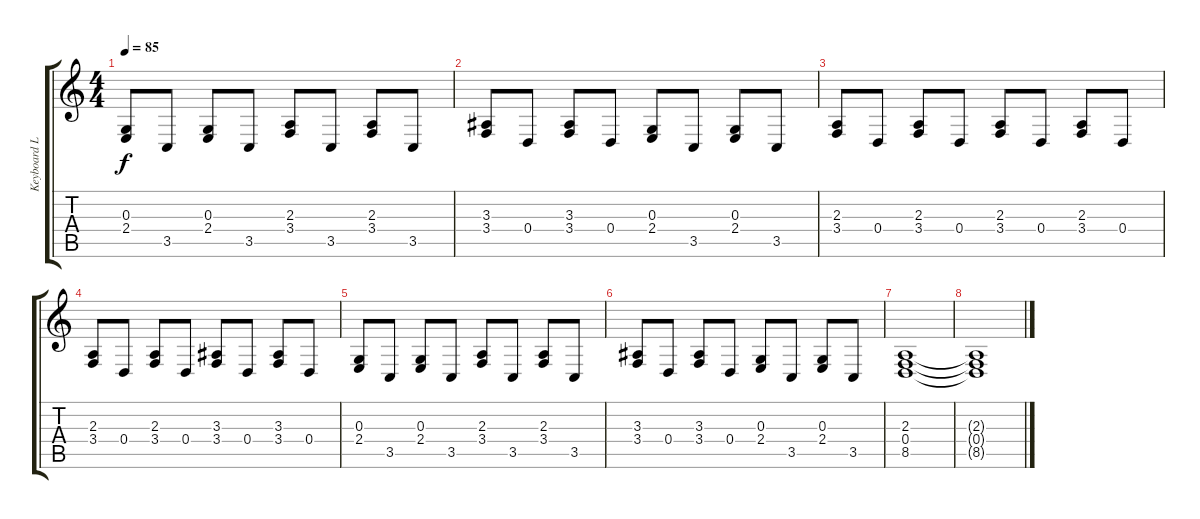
\track ("Keyboard L" "Keyboard L") {instrument churchorgan}
\staff {score tabs}
\tuning (E4 B3 G3 D3 A2 E2) {hide}
\ts (4 4)
\tempo 85
\clef g2
\ks c
(0.3 2.4).8{dy f} 3.5.8 (0.3 2.4).8 3.5.8 (2.3 3.4).8 3.5.8 (2.3 3.4).8 3.5.8 |
(3.3 3.4).8 0.4.8 (3.3 3.4).8 0.4.8 (0.3 2.4).8 3.5.8 (0.3 2.4).8 3.5.8 |
(2.3 3.4).8 0.4.8 (2.3 3.4).8 0.4.8 (2.3 3.4).8 0.4.8 (2.3 3.4).8 0.4.8 |
(2.3 3.4).8 0.4.8 (2.3 3.4).8 0.4.8 (3.3 3.4).8 0.4.8 (3.3 3.4).8 0.4.8 |
(0.3 2.4).8 3.5.8 (0.3 2.4).8 3.5.8 (2.3 3.4).8 3.5.8 (2.3 3.4).8 3.5.8 |
(3.3 3.4).8 0.4.8 (3.3 3.4).8 0.4.8 (0.3 2.4).8 3.5.8 (0.3 2.4).8 3.5.8 |
(2.3 0.4 8.5).1 |
(2.3{t} 0.4{t} 8.5{t}).1
